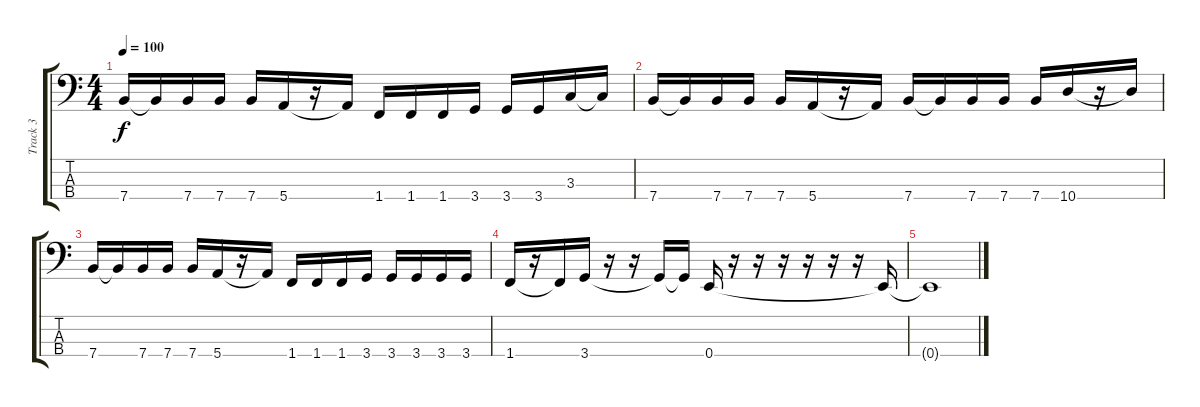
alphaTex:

\track ("Track 3" "Track 3") {instrument electricbassfinger}
\staff {score tabs}
\tuning (G2 D2 A1 E1) {hide}
\ts (4 4)
\tempo 100
\clef f4
\ks c
7.4.16{dy f} 7.4{t}.16 7.4.16 7.4.16 7.4.16 5.4.16 r.16 5.4{t}.16 1.4.16 1.4.16 1.4.16 3.4.16 3.4.16 3.4.16 3.3.16 3.3{t}.16 |
7.4.16 7.4{t}.16 7.4.16 7.4.16 7.4.16 5.4.16 r.16 5.4{t}.16 7.4.16 7.4{t}.16 7.4.16 7.4.16 7.4.16 10.4.16 r.16 10.4{t}.16 |
7.4.16 7.4{t}.16 7.4.16 7.4.16 7.4.16 5.4.16 r.16 5.4{t}.16 1.4.16 1.4.16 1.4.16 3.4.16 3.4.16 3.4.16 3.4.16 3.4.16 |
1.4.16 r.16 1.4{t}.16 3.4.16 r.16 r.16 3.4{t}.16 3.4{t}.16 0.4.16 r.16 r.16 r.16 r.16 r.16 r.16 0.4{t}.16 |
0.4{t}.1
